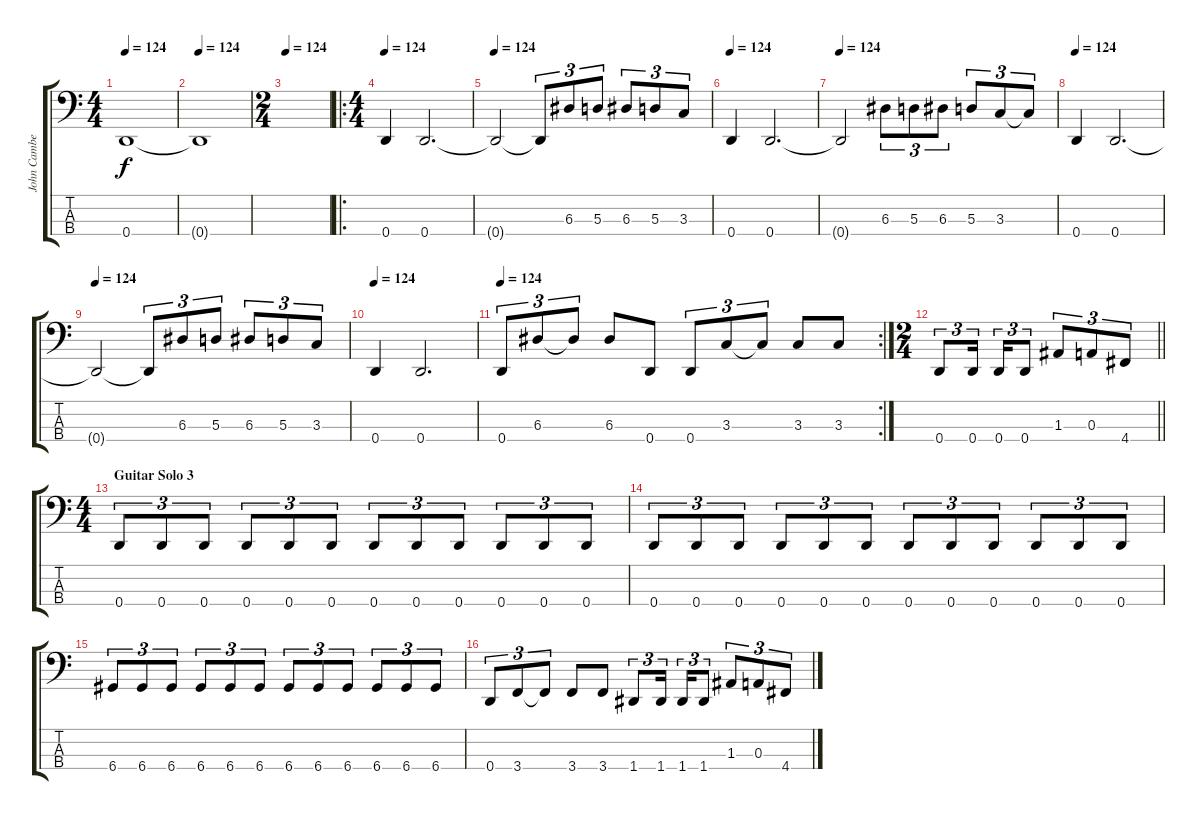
\track ("John Cambell" "John Cambe") {instrument electricbasspick}
\staff {score tabs}
\tuning (G2 D2 A1 D1) {hide}
\ts (4 4)
\tempo 124
\clef f4
\ks c
0.4{t}.1{dy f} |
\tempo 124
0.4{t}.1 |
\ts (2 4)
\tempo 124
|
\ro
\ts (4 4)
\tempo 124
0.4.4 0.4.2{d} |
\tempo 124
0.4{t}.2 0.4{t}.8{tu (3 2)} 6.3.8{tu (3 2)} 5.3.8{tu (3 2)} 6.3.8{tu (3 2)} 5.3.8{tu (3 2)} 3.3.8{tu (3 2)} |
\tempo 124
0.4.4 0.4.2{d} |
\tempo 124
0.4{t}.2 6.3.8{tu (3 2)} 5.3.8{tu (3 2)} 6.3.8{tu (3 2)} 5.3.8{tu (3 2)} 3.3.8{tu (3 2)} 3.3{t}.8{tu (3 2)} |
\tempo 124
0.4.4 0.4.2{d} |
\tempo 124
0.4{t}.2 0.4{t}.8{tu (3 2)} 6.3.8{tu (3 2)} 5.3.8{tu (3 2)} 6.3.8{tu (3 2)} 5.3.8{tu (3 2)} 3.3.8{tu (3 2)} |
\tempo 124
0.4.4 0.4.2{d} |
\rc 2
\tempo 124
0.4.8{tu (3 2)} 6.3.8{tu (3 2)} 6.3{t}.8{tu (3 2)} 6.3.8 0.4.8 0.4.8{tu (3 2)} 3.3.8{tu (3 2)} 3.3{t}.8{tu (3 2)} 3.3.8 3.3.8 |
\ts (2 4)
\barLineRight lightlight
0.4.8{tu (3 2)} 0.4.16{tu (3 2) beam splitsecondary} 0.4.16{tu (3 2)} 0.4.8{tu (3 2)} 1.3.8{tu (3 2)} 0.3.8{tu (3 2)} 4.4.8{tu (3 2)} |
\ts (4 4)
\section ("" "Guitar Solo 3")
0.4.8{tu (3 2)} 0.4.8{tu (3 2)} 0.4.8{tu (3 2)} 0.4.8{tu (3 2)} 0.4.8{tu (3 2)} 0.4.8{tu (3 2)} 0.4.8{tu (3 2)} 0.4.8{tu (3 2)} 0.4.8{tu (3 2)} 0.4.8{tu (3 2)} 0.4.8{tu (3 2)} 0.4.8{tu (3 2)} |
0.4.8{tu (3 2)} 0.4.8{tu (3 2)} 0.4.8{tu (3 2)} 0.4.8{tu (3 2)} 0.4.8{tu (3 2)} 0.4.8{tu (3 2)} 0.4.8{tu (3 2)} 0.4.8{tu (3 2)} 0.4.8{tu (3 2)} 0.4.8{tu (3 2)} 0.4.8{tu (3 2)} 0.4.8{tu (3 2)} |
6.4.8{tu (3 2)} 6.4.8{tu (3 2)} 6.4.8{tu (3 2)} 6.4.8{tu (3 2)} 6.4.8{tu (3 2)} 6.4.8{tu (3 2)} 6.4.8{tu (3 2)} 6.4.8{tu (3 2)} 6.4.8{tu (3 2)} 6.4.8{tu (3 2)} 6.4.8{tu (3 2)} 6.4.8{tu (3 2)} |
0.4.8{tu (3 2)} 3.4.8{tu (3 2)} 3.4{t}.8{tu (3 2)} 3.4.8 3.4.8 1.4.8{tu (3 2)} 1.4.16{tu (3 2) beam splitsecondary} 1.4.16{tu (3 2)} 1.4.8{tu (3 2)} 1.3.8{tu (3 2)} 0.3.8{tu (3 2)} 4.4.8{tu (3 2)}
